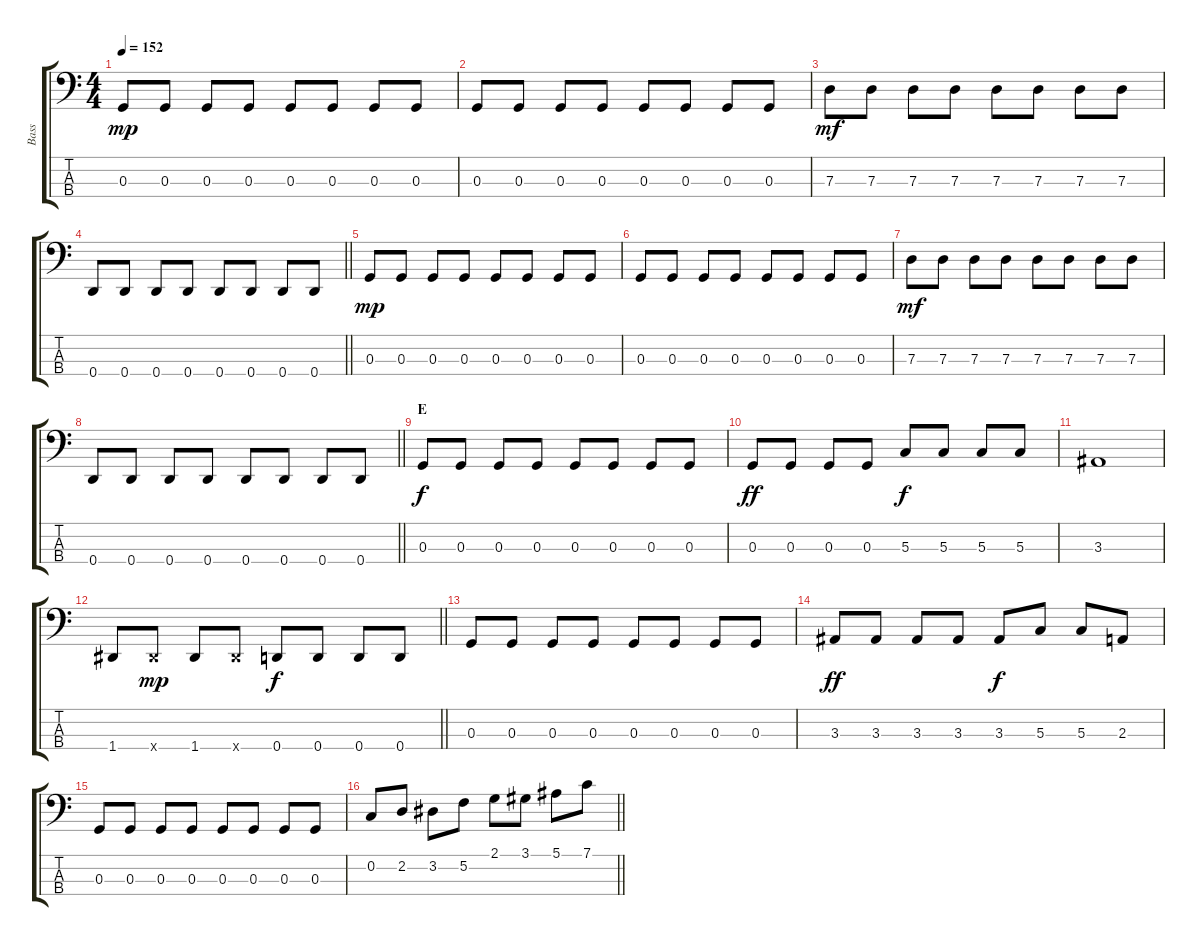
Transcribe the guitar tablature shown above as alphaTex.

\track ("Bass" "Bass") {instrument electricbassfinger}
\staff {score tabs}
\tuning (F2 C2 G1 D1) {hide}
\ts (4 4)
\section ("" "")
\tempo 152
\clef f4
\ks c
0.3.8{dy mp} 0.3.8 0.3.8 0.3.8 0.3.8 0.3.8 0.3.8 0.3.8 |
0.3.8 0.3.8 0.3.8 0.3.8 0.3.8 0.3.8 0.3.8 0.3.8 |
7.3.8{dy mf} 7.3.8 7.3.8 7.3.8 7.3.8 7.3.8 7.3.8 7.3.8 |
\barLineRight lightlight
0.4.8 0.4.8 0.4.8 0.4.8 0.4.8 0.4.8 0.4.8 0.4.8 |
\section ("" "")
0.3.8{dy mp} 0.3.8 0.3.8 0.3.8 0.3.8 0.3.8 0.3.8 0.3.8 |
0.3.8 0.3.8 0.3.8 0.3.8 0.3.8 0.3.8 0.3.8 0.3.8 |
7.3.8{dy mf} 7.3.8 7.3.8 7.3.8 7.3.8 7.3.8 7.3.8 7.3.8 |
\barLineRight lightlight
0.4.8 0.4.8 0.4.8 0.4.8 0.4.8 0.4.8 0.4.8 0.4.8 |
\section ("" "E")
0.3.8{dy f} 0.3.8 0.3.8 0.3.8 0.3.8 0.3.8 0.3.8 0.3.8 |
0.3.8{dy ff} 0.3.8 0.3.8 0.3.8 5.3.8{dy f} 5.3.8 5.3.8 5.3.8 |
3.3.1 |
\barLineRight lightlight
1.4.8 1.4{x}.8{dy mp} 1.4.8 1.4{x}.8 0.4.8{dy f} 0.4.8 0.4.8 0.4.8 |
\section ("" "")
0.3.8 0.3.8 0.3.8 0.3.8 0.3.8 0.3.8 0.3.8 0.3.8 |
3.3.8{dy ff} 3.3.8 3.3.8 3.3.8 3.3.8{dy f} 5.3.8 5.3.8 2.3.8 |
0.3.8 0.3.8 0.3.8 0.3.8 0.3.8 0.3.8 0.3.8 0.3.8 |
\barLineRight lightlight
0.2.8 2.2.8 3.2.8 5.2.8 2.1.8 3.1.8 5.1.8 7.1.8
